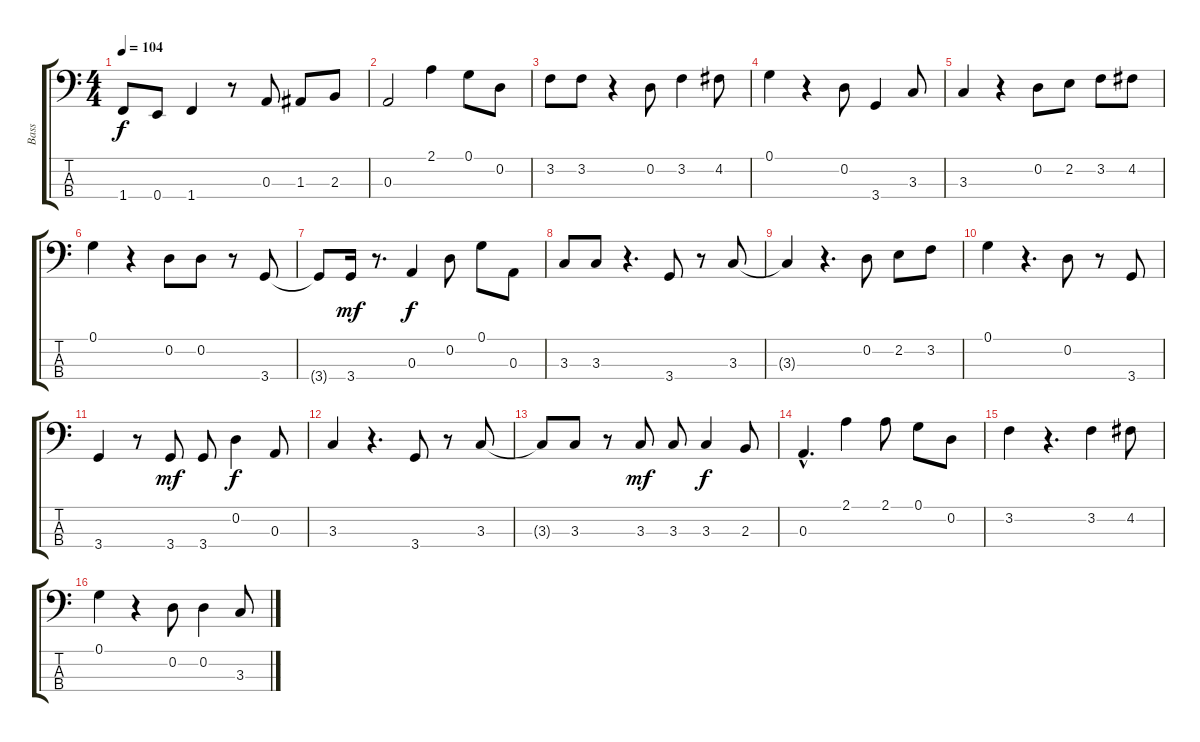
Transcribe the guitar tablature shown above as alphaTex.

\track ("Bass" "Bass") {instrument acousticbass}
\staff {score tabs}
\tuning (G2 D2 A1 E1) {hide}
\ts (4 4)
\tempo 104
\clef f4
\ks c
1.4{t}.8{dy f} 0.4.8 1.4.4 r.8 0.3.8 1.3.8 2.3.8 |
0.3.2 2.1.4 0.1.8 0.2.8 |
3.2.8 3.2.8 r.4 0.2.8 3.2.4 4.2.8 |
0.1.4 r.4 0.2.8 3.4.4 3.3.8 |
3.3.4 r.4 0.2.8 2.2.8 3.2.8 4.2.8 |
0.1.4 r.4 0.2.8 0.2.8 r.8 3.4.8 |
3.4{t}.8 3.4.16{dy mf} r.8{d} 0.3.4{dy f} 0.2.8 0.1.8 0.3.8 |
3.3.8 3.3.8 r.4{d} 3.4.8 r.8 3.3.8 |
3.3{t}.4 r.4{d} 0.2.8 2.2.8 3.2.8 |
0.1.4 r.4{d} 0.2.8 r.8 3.4.8 |
3.4.4 r.8 3.4.8{dy mf} 3.4.8 0.2.4{dy f} 0.3.8 |
3.3.4 r.4{d} 3.4.8 r.8 3.3.8 |
3.3{t}.8 3.3.8 r.8 3.3.8{dy mf} 3.3.8 3.3.4{dy f} 2.3.8 |
0.3{hac}.4{d} 2.1.4 2.1.8 0.1.8 0.2.8 |
3.2.4 r.4{d} 3.2.4 4.2.8 |
0.1.4 r.4 0.2.8 0.2.4 3.3.8
